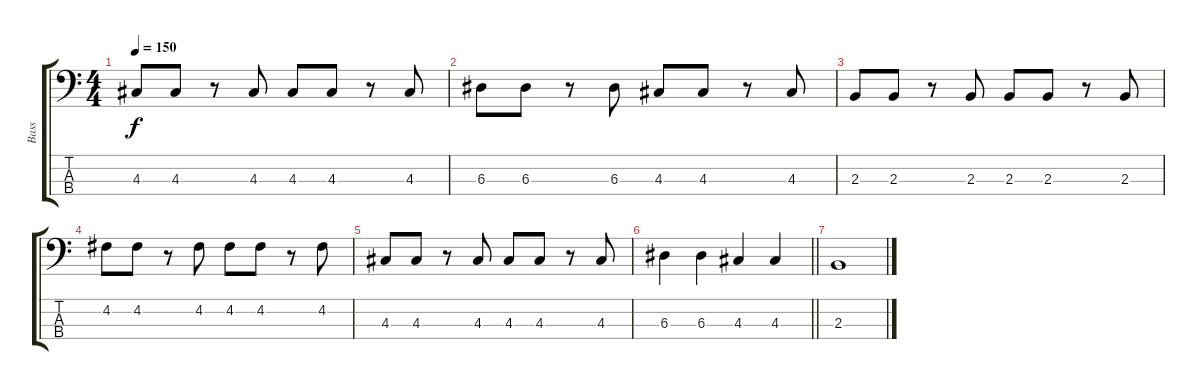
\track ("Bass" "Bass") {instrument electricbassfinger}
\staff {score tabs}
\tuning (G2 D2 A1 E1) {hide}
\ts (4 4)
\tempo 150
\clef f4
\ks c
4.3.8{dy f} 4.3.8 r.8 4.3.8 4.3.8 4.3.8 r.8 4.3.8 |
6.3.8 6.3.8 r.8 6.3.8 4.3.8 4.3.8 r.8 4.3.8 |
2.3.8 2.3.8 r.8 2.3.8 2.3.8 2.3.8 r.8 2.3.8 |
4.2.8 4.2.8 r.8 4.2.8 4.2.8 4.2.8 r.8 4.2.8 |
4.3.8 4.3.8 r.8 4.3.8 4.3.8 4.3.8 r.8 4.3.8 |
\barLineRight lightlight
6.3.4 6.3.4 4.3.4 4.3.4 |
2.3.1
